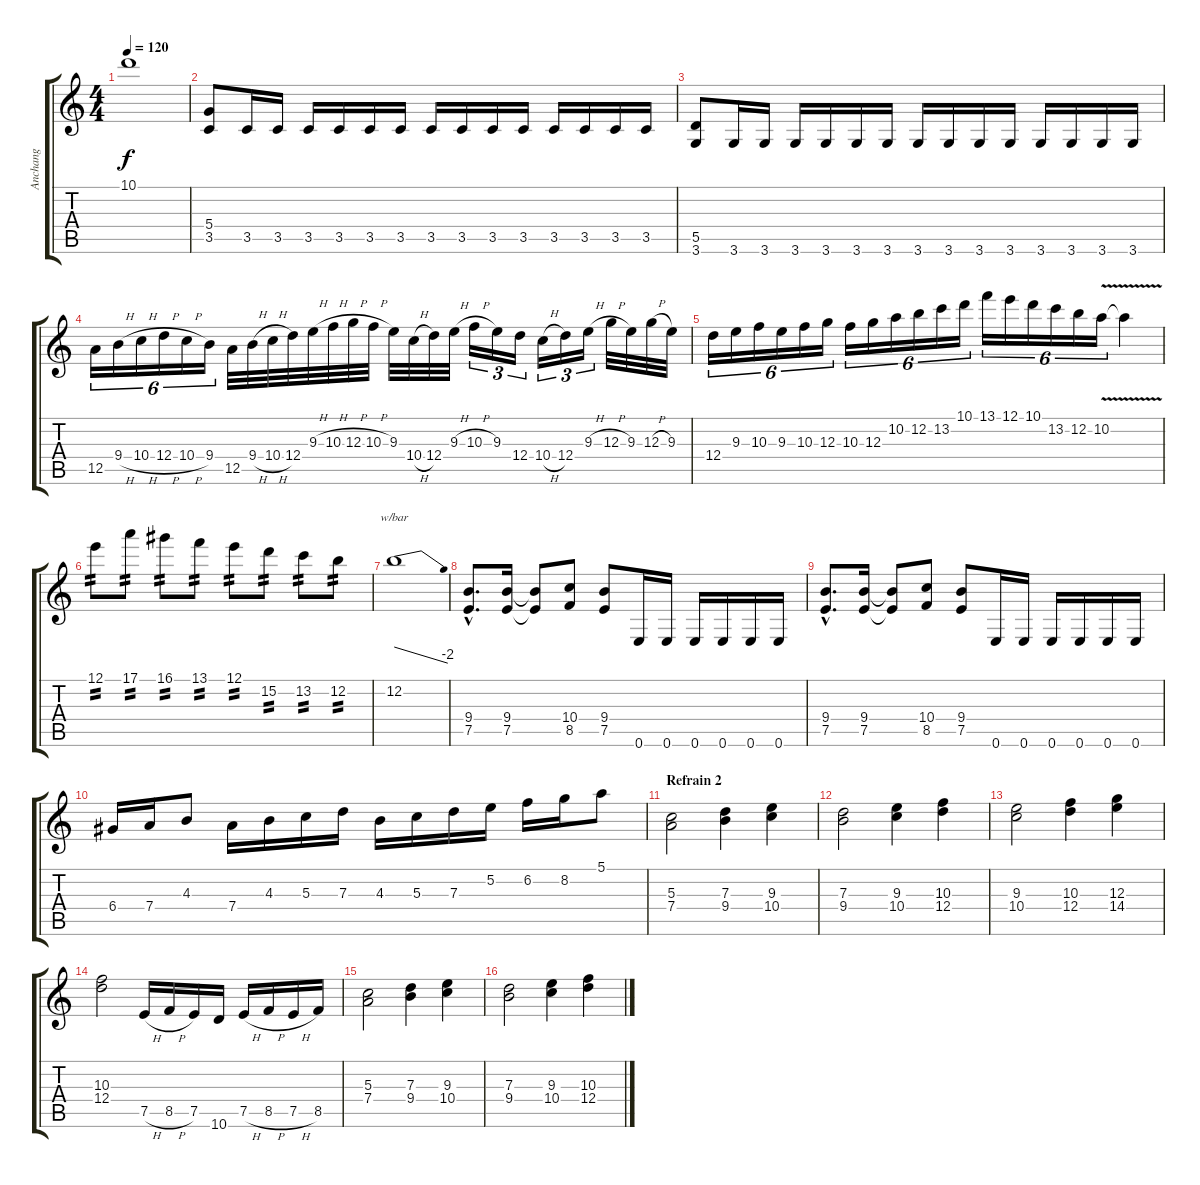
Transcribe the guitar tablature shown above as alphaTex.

\track ("Anchang" "Anchang") {instrument overdrivenguitar}
\staff {score tabs}
\tuning (E4 B3 G3 D3 A2 E2) {hide}
\ts (4 4)
\tempo 120
\clef g2
\ks c
10.1{t}.1{dy f} |
(5.4 3.5).8 3.5.16 3.5.16 3.5.16 3.5.16 3.5.16 3.5.16 3.5.16 3.5.16 3.5.16 3.5.16 3.5.16 3.5.16 3.5.16 3.5.16 |
(5.5 3.6).8 3.6.16 3.6.16 3.6.16 3.6.16 3.6.16 3.6.16 3.6.16 3.6.16 3.6.16 3.6.16 3.6.16 3.6.16 3.6.16 3.6.16 |
12.5.16{tu (6 4) volume 15} 9.4{h}.16{tu (6 4)} 10.4{h}.16{tu (6 4)} 12.4{h}.16{tu (6 4)} 10.4{h}.16{tu (6 4)} 9.4.16{tu (6 4)} 12.5.32 9.4{h}.32 10.4{h}.32 12.4.32 9.3{h}.32 10.3{h}.32 12.3{h}.32 10.3{h}.32 9.3.32 10.4{h}.32 12.4.32 9.3{h}.32 10.3{h}.16{tu (3 2)} 9.3.16{tu (3 2)} 12.4.16{tu (3 2)} 10.4{h}.16{tu (3 2)} 12.4.16{tu (3 2)} 9.3{h}.16{tu (3 2)} 12.3{h}.32 9.3.32 12.3{h}.32 9.3.32 |
12.4.16{tu (6 4)} 9.3.16{tu (6 4)} 10.3.16{tu (6 4)} 9.3.16{tu (6 4)} 10.3.16{tu (6 4)} 12.3.16{tu (6 4)} 10.3.16{tu (6 4)} 12.3.16{tu (6 4)} 10.2.16{tu (6 4)} 12.2.16{tu (6 4)} 13.2.16{tu (6 4)} 10.1.16{tu (6 4)} 13.1.16{tu (6 4)} 12.1.16{tu (6 4)} 10.1.16{tu (6 4)} 13.2.16{tu (6 4)} 12.2.16{tu (6 4)} 10.2{v}.16{tu (6 4)} 10.2{t}.4 |
12.1.8{tp 2} 17.1.8{tp 2} 16.1.8{tp 2} 13.1.8{tp 2} 12.1.8{tp 2} 15.2.8{tp 2} 13.2.8{tp 2} 12.2.8{tp 2} |
12.2.1{tbe (dive default 0 0 60 -8)} |
(9.4{hac} 7.5{hac}).8{d volume 13} (9.4 7.5).16 (9.4{t} 7.5{t}).8 (10.4 8.5).8 (9.4 7.5).8 0.6.16 0.6.16 0.6.16 0.6.16 0.6.16 0.6.16 |
(9.4{hac} 7.5{hac}).8{d} (9.4 7.5).16 (9.4{t} 7.5{t}).8 (10.4 8.5).8 (9.4 7.5).8 0.6.16 0.6.16 0.6.16 0.6.16 0.6.16 0.6.16 |
6.4.16 7.4.16 4.3.8 7.4.16 4.3.16 5.3.16 7.3.16 4.3.16 5.3.16 7.3.16 5.2.16 6.2.16 8.2.16 5.1.8 |
\section ("" "Refrain 2")
(5.3 7.4).2 (7.3 9.4).4 (9.3 10.4).4 |
(7.3 9.4).2 (9.3 10.4).4 (10.3 12.4).4 |
(9.3 10.4).2 (10.3 12.4).4 (12.3 14.4).4 |
(10.3 12.4).2 7.5{h}.16 8.5{h}.16 7.5.16 10.6.16 7.5{h}.16 8.5{h}.16 7.5{h}.16 8.5.16 |
(5.3 7.4).2 (7.3 9.4).4 (9.3 10.4).4 |
(7.3 9.4).2 (9.3 10.4).4 (10.3 12.4).4
